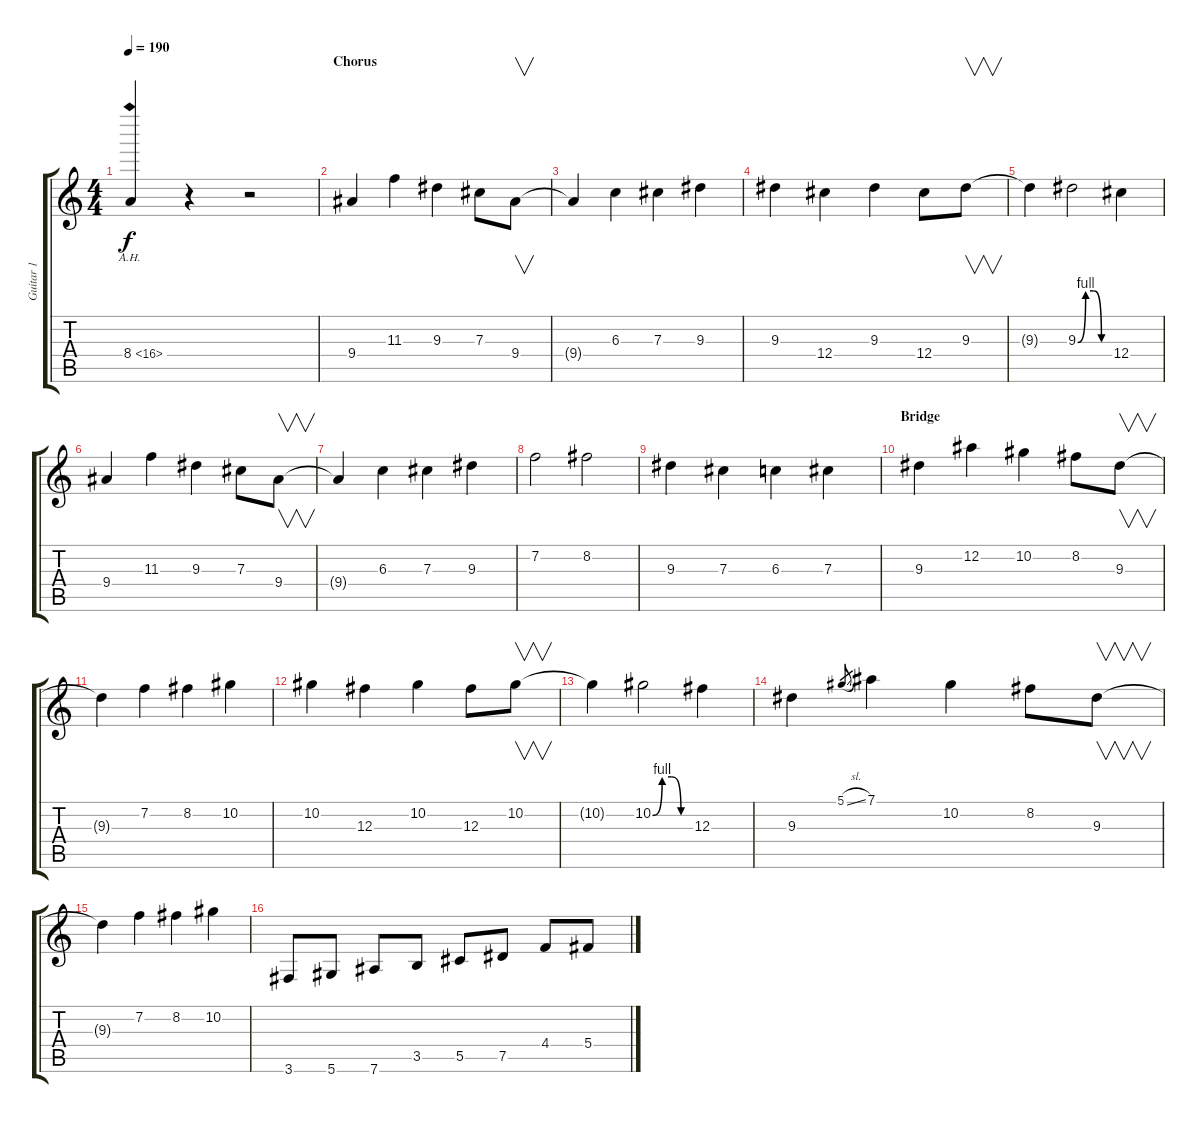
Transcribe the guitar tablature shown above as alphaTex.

\track ("Guitar 1" "Guitar 1") {instrument distortionguitar}
\staff {score tabs}
\tuning (Eb4 Bb3 Gb3 Db3 Ab2 Eb2) {hide}
\ts (4 4)
\tempo 190
\clef g2
\ks c
8.4{ah 8}.4{dy f} r.4 r.2 |
\section ("" "Chorus")
9.4.4 11.3.4 9.3.4 7.3.8 9.4.8{v} |
9.4{t}.4 6.3.4 7.3.4 9.3.4 |
9.3.4 12.4.4 9.3.4 12.4.8 9.3.8{v} |
9.3{t}.4 9.3{be (custom 0 0 15 4 30 4 45 0 60 0)}.2 12.4.4 |
9.4.4 11.3.4 9.3.4 7.3.8 9.4.8{v} |
9.4{t}.4 6.3.4 7.3.4 9.3.4 |
7.2.2 8.2.2 |
9.3.4 7.3.4 6.3.4 7.3.4 |
\section ("" "Bridge")
9.3.4 12.2.4 10.2.4 8.2.8 9.3.8{v} |
9.3{t}.4 7.2.4 8.2.4 10.2.4 |
10.2.4 12.3.4 10.2.4 12.3.8 10.2.8{v} |
10.2{t}.4 10.2{be (custom 0 0 15 4 30 4 45 0 60 0)}.2 12.3.4 |
9.3.4 5.1{sl}.8{gr} 7.1.4 10.2.4 8.2.8 9.3.8{v} |
9.3{t}.4 7.2.4 8.2.4 10.2.4 |
3.6.8 5.6.8 7.6.8 3.5.8 5.5.8 7.5.8 4.4.8 5.4.8
